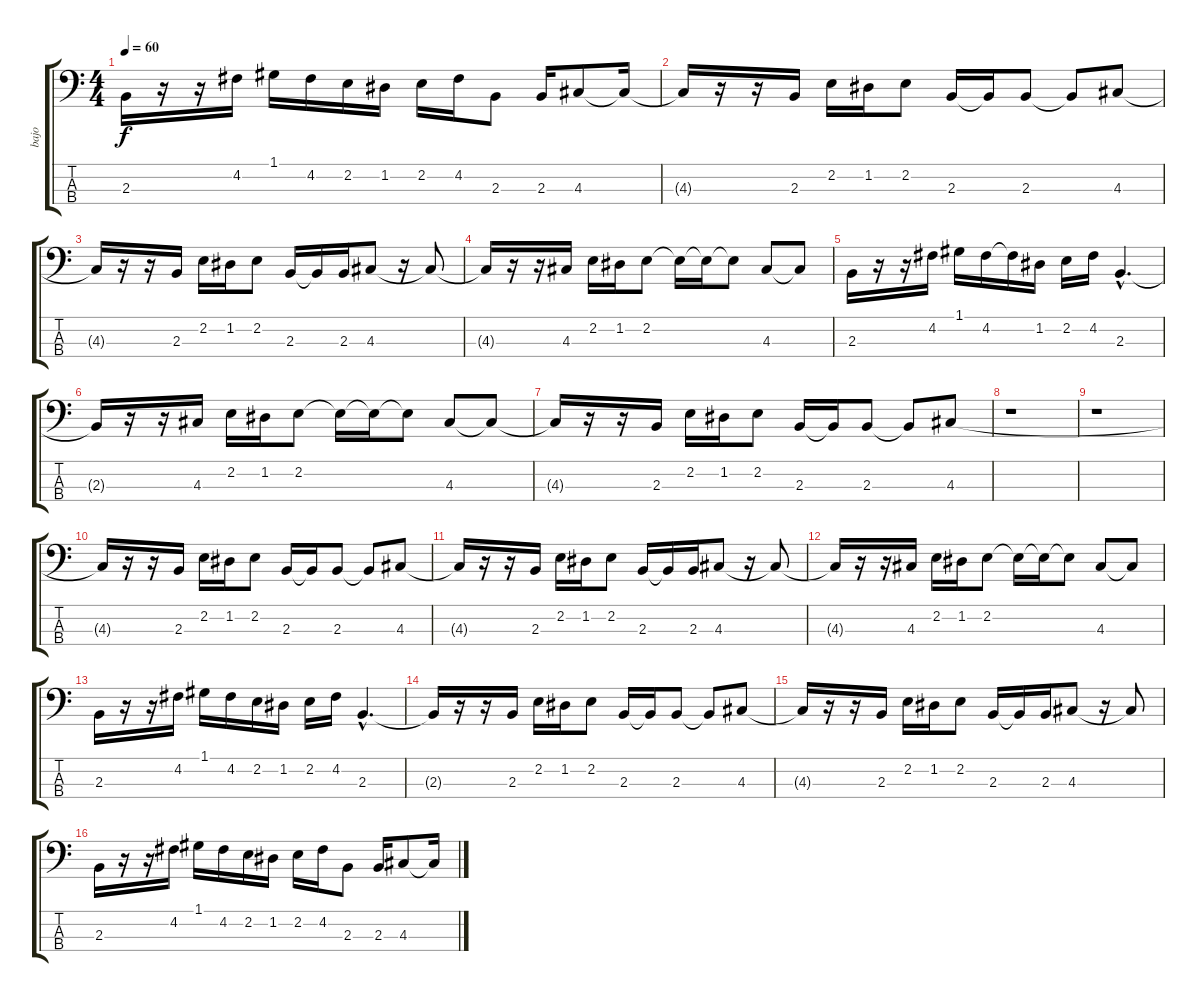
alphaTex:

\track ("bajo" "bajo") {instrument electricbassfinger}
\staff {score tabs}
\tuning (G2 D2 A1 E1) {hide}
\ts (4 4)
\tempo 60
\clef f4
\ks c
2.3.16{dy f} r.16 r.16 4.2.16 1.1.16 4.2.16 2.2.16 1.2.16 2.2.16 4.2.16 2.3.8 2.3.16 4.3.8 4.3{t}.16 |
4.3{t}.16 r.16 r.16 2.3.16 2.2.16 1.2.16 2.2.8 2.3.16 2.3{t}.16 2.3.8 2.3{t}.8 4.3.8 |
4.3{t}.16 r.16 r.16 2.3.16 2.2.16 1.2.16 2.2.8 2.3.16 2.3{t}.16 2.3.16 4.3.8 r.16 4.3{t}.8 |
4.3{t}.16 r.16 r.16 4.3.16 2.2.16 1.2.16 2.2.8 2.2{t}.16 2.2{t}.16 2.2{t}.8 4.3.8 4.3{t}.8 |
2.3.16 r.16 r.16 4.2.16 1.1.16 4.2.16 4.2{t}.16 1.2.16 2.2.16 4.2.16 2.3{hac}.4{d} |
2.3{t}.16 r.16 r.16 4.3.16 2.2.16 1.2.16 2.2.8 2.2{t}.16 2.2{t}.16 2.2{t}.8 4.3.8 4.3{t}.8 |
4.3{t}.16 r.16 r.16 2.3.16 2.2.16 1.2.16 2.2.8 2.3.16 2.3{t}.16 2.3.8 2.3{t}.8 4.3.8 |
r.1 |
r.1 |
4.3{t}.16 r.16 r.16 2.3.16 2.2.16 1.2.16 2.2.8 2.3.16 2.3{t}.16 2.3.8 2.3{t}.8 4.3.8 |
4.3{t}.16 r.16 r.16 2.3.16 2.2.16 1.2.16 2.2.8 2.3.16 2.3{t}.16 2.3.16 4.3.8 r.16 4.3{t}.8 |
4.3{t}.16 r.16 r.16 4.3.16 2.2.16 1.2.16 2.2.8 2.2{t}.16 2.2{t}.16 2.2{t}.8 4.3.8 4.3{t}.8 |
2.3.16 r.16 r.16 4.2.16 1.1.16 4.2.16 2.2.16 1.2.16 2.2.16 4.2.16 2.3{hac}.4{d} |
2.3{t}.16 r.16 r.16 2.3.16 2.2.16 1.2.16 2.2.8 2.3.16 2.3{t}.16 2.3.8 2.3{t}.8 4.3.8 |
4.3{t}.16 r.16 r.16 2.3.16 2.2.16 1.2.16 2.2.8 2.3.16 2.3{t}.16 2.3.16 4.3.8 r.16 4.3{t}.8 |
2.3.16 r.16 r.16 4.2.16 1.1.16 4.2.16 2.2.16 1.2.16 2.2.16 4.2.16 2.3.8 2.3.16 4.3.8 4.3{t}.16
